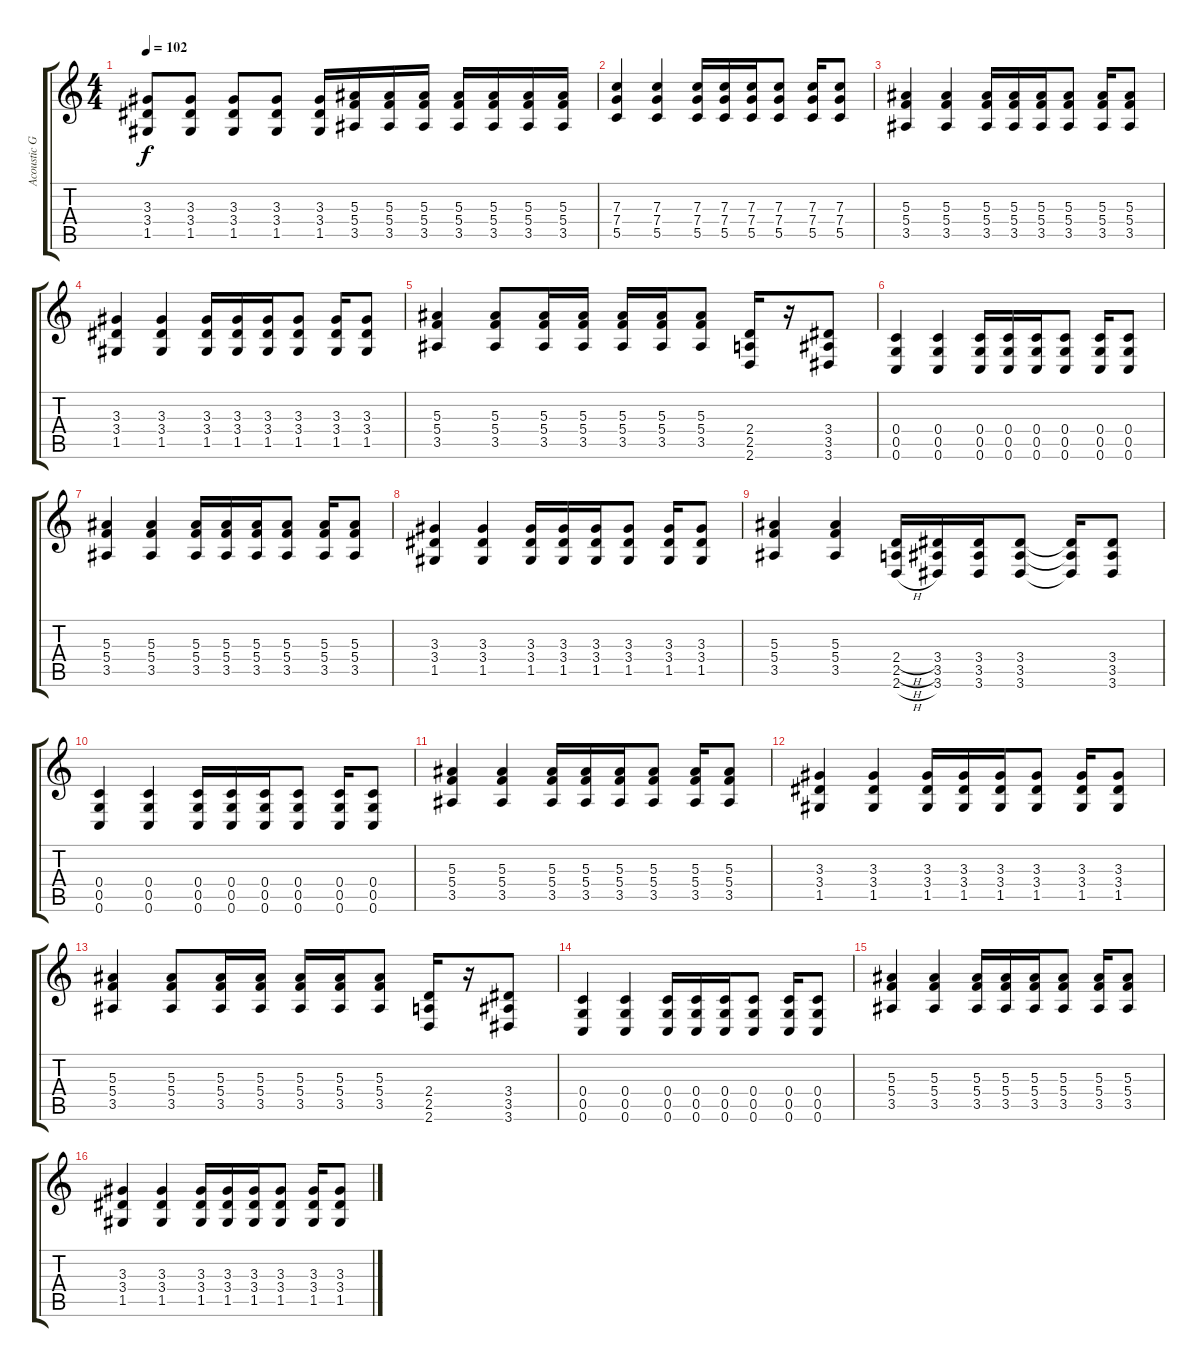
\track ("Acoustic Guitar" "Acoustic G") {instrument acousticguitarsteel}
\staff {score tabs}
\tuning (D4 A3 F3 C3 G2 C2) {hide}
\ts (4 4)
\tempo 102
\clef g2
\ks c
(3.3 3.4 1.5).8{dy f} (3.3 3.4 1.5).8 (3.3 3.4 1.5).8 (3.3 3.4 1.5).8 (3.3 3.4 1.5).16 (5.3 5.4 3.5).16 (5.3 5.4 3.5).16 (5.3 5.4 3.5).16 (5.3 5.4 3.5).16 (5.3 5.4 3.5).16 (5.3 5.4 3.5).16 (5.3 5.4 3.5).16 |
(7.3 7.4 5.5).4 (7.3 7.4 5.5).4 (7.3 7.4 5.5).16 (7.3 7.4 5.5).16 (7.3 7.4 5.5).16 (7.3 7.4 5.5).8 (7.3 7.4 5.5).16 (7.3 7.4 5.5).8 |
(5.3 5.4 3.5).4 (5.3 5.4 3.5).4 (5.3 5.4 3.5).16 (5.3 5.4 3.5).16 (5.3 5.4 3.5).16 (5.3 5.4 3.5).8 (5.3 5.4 3.5).16 (5.3 5.4 3.5).8 |
(3.3 3.4 1.5).4 (3.3 3.4 1.5).4 (3.3 3.4 1.5).16 (3.3 3.4 1.5).16 (3.3 3.4 1.5).16 (3.3 3.4 1.5).8 (3.3 3.4 1.5).16 (3.3 3.4 1.5).8 |
(5.3 5.4 3.5).4 (5.3 5.4 3.5).8 (5.3 5.4 3.5).16 (5.3 5.4 3.5).16 (5.3 5.4 3.5).16 (5.3 5.4 3.5).16 (5.3 5.4 3.5).8 (2.4 2.5 2.6).16 r.16 (3.4 3.5 3.6).8 |
(0.4 0.5 0.6).4 (0.4 0.5 0.6).4 (0.4 0.5 0.6).16 (0.4 0.5 0.6).16 (0.4 0.5 0.6).16 (0.4 0.5 0.6).8 (0.4 0.5 0.6).16 (0.4 0.5 0.6).8 |
(5.3 5.4 3.5).4 (5.3 5.4 3.5).4 (5.3 5.4 3.5).16 (5.3 5.4 3.5).16 (5.3 5.4 3.5).16 (5.3 5.4 3.5).8 (5.3 5.4 3.5).16 (5.3 5.4 3.5).8 |
(3.3 3.4 1.5).4 (3.3 3.4 1.5).4 (3.3 3.4 1.5).16 (3.3 3.4 1.5).16 (3.3 3.4 1.5).16 (3.3 3.4 1.5).8 (3.3 3.4 1.5).16 (3.3 3.4 1.5).8 |
(5.3 5.4 3.5).4 (5.3 5.4 3.5).4 (2.4{h} 2.5{h} 2.6{h}).16 (3.4 3.5 3.6).16 (3.4 3.5 3.6).16 (3.4 3.5 3.6).8 (3.4{t} 3.5{t} 3.6{t}).16 (3.4 3.5 3.6).8 |
(0.4 0.5 0.6).4 (0.4 0.5 0.6).4 (0.4 0.5 0.6).16 (0.4 0.5 0.6).16 (0.4 0.5 0.6).16 (0.4 0.5 0.6).8 (0.4 0.5 0.6).16 (0.4 0.5 0.6).8 |
(5.3 5.4 3.5).4 (5.3 5.4 3.5).4 (5.3 5.4 3.5).16 (5.3 5.4 3.5).16 (5.3 5.4 3.5).16 (5.3 5.4 3.5).8 (5.3 5.4 3.5).16 (5.3 5.4 3.5).8 |
(3.3 3.4 1.5).4 (3.3 3.4 1.5).4 (3.3 3.4 1.5).16 (3.3 3.4 1.5).16 (3.3 3.4 1.5).16 (3.3 3.4 1.5).8 (3.3 3.4 1.5).16 (3.3 3.4 1.5).8 |
(5.3 5.4 3.5).4 (5.3 5.4 3.5).8 (5.3 5.4 3.5).16 (5.3 5.4 3.5).16 (5.3 5.4 3.5).16 (5.3 5.4 3.5).16 (5.3 5.4 3.5).8 (2.4 2.5 2.6).16 r.16 (3.4 3.5 3.6).8 |
(0.4 0.5 0.6).4 (0.4 0.5 0.6).4 (0.4 0.5 0.6).16 (0.4 0.5 0.6).16 (0.4 0.5 0.6).16 (0.4 0.5 0.6).8 (0.4 0.5 0.6).16 (0.4 0.5 0.6).8 |
(5.3 5.4 3.5).4 (5.3 5.4 3.5).4 (5.3 5.4 3.5).16 (5.3 5.4 3.5).16 (5.3 5.4 3.5).16 (5.3 5.4 3.5).8 (5.3 5.4 3.5).16 (5.3 5.4 3.5).8 |
(3.3 3.4 1.5).4 (3.3 3.4 1.5).4 (3.3 3.4 1.5).16 (3.3 3.4 1.5).16 (3.3 3.4 1.5).16 (3.3 3.4 1.5).8 (3.3 3.4 1.5).16 (3.3 3.4 1.5).8
